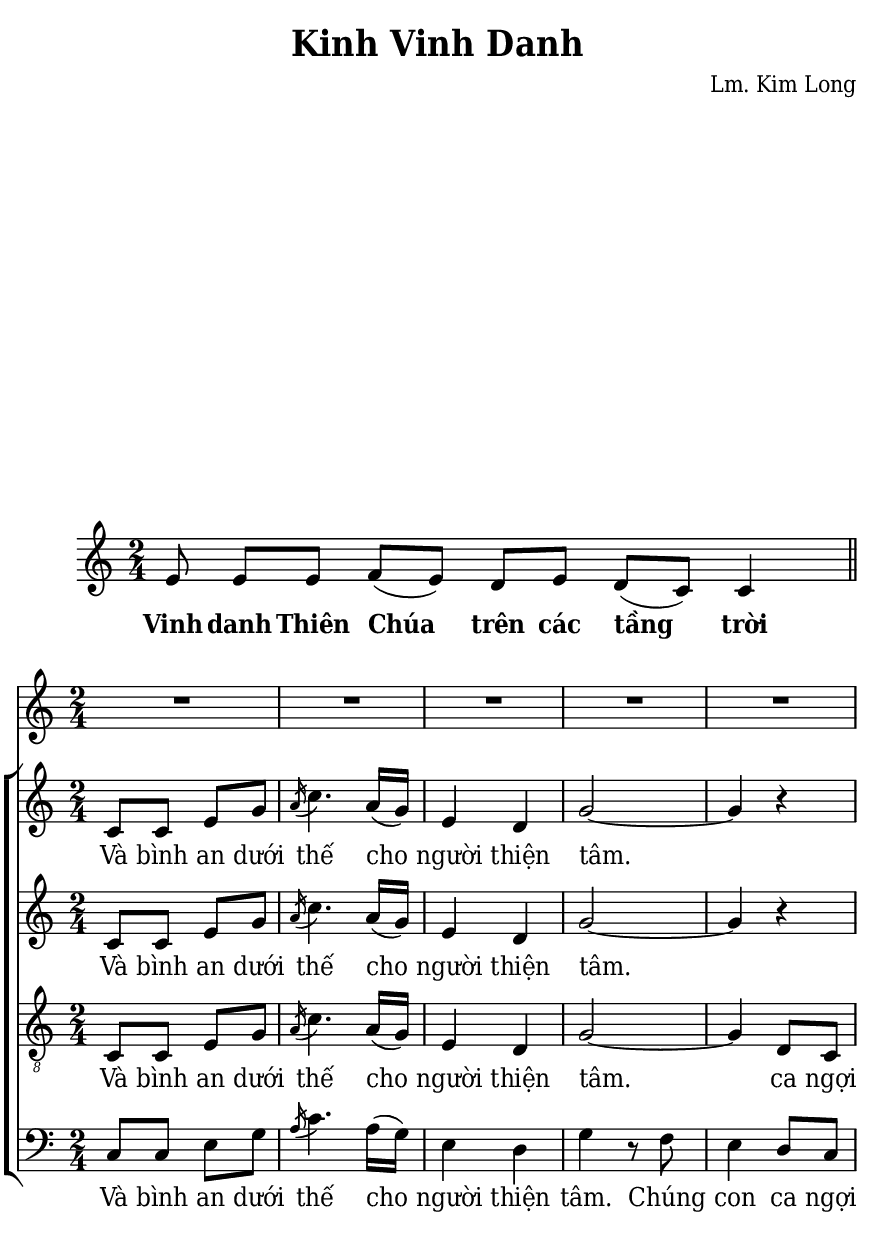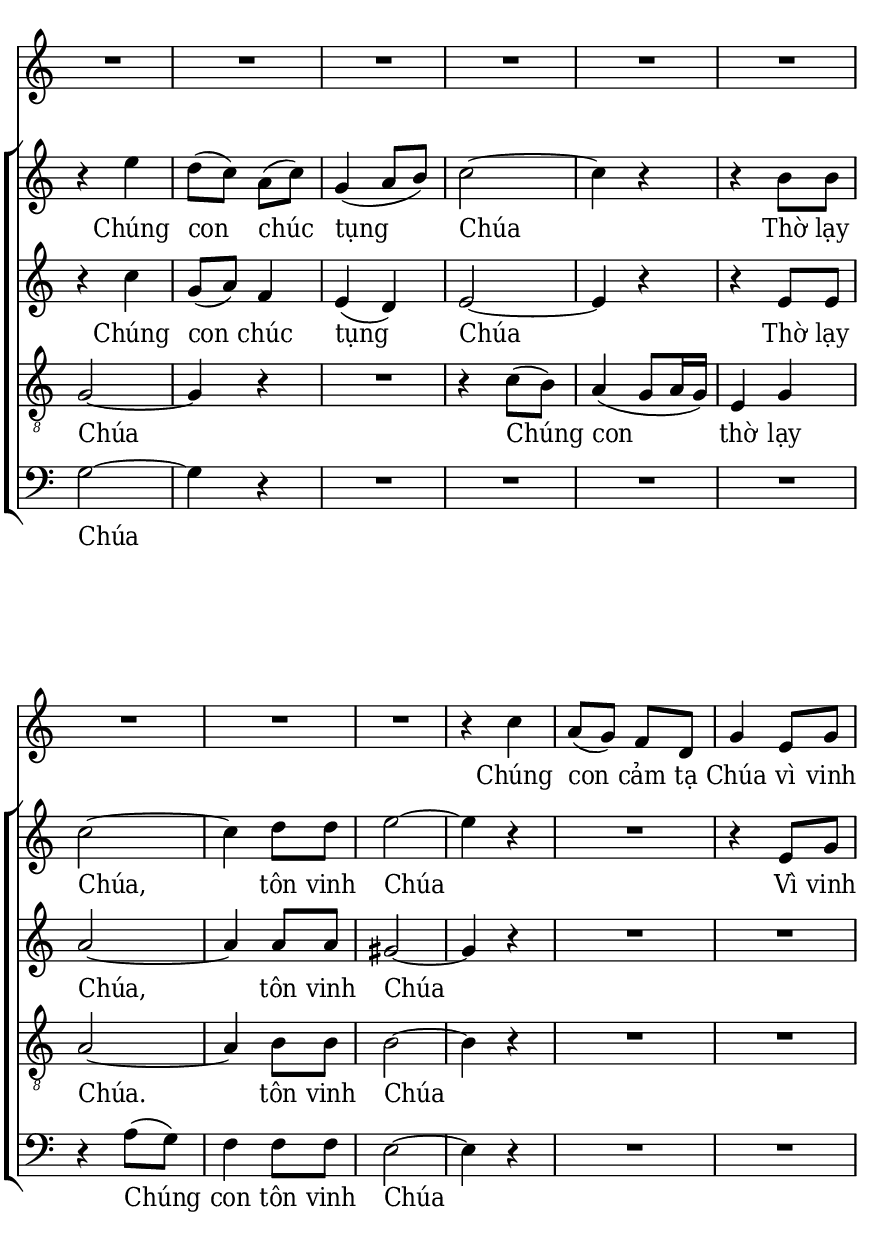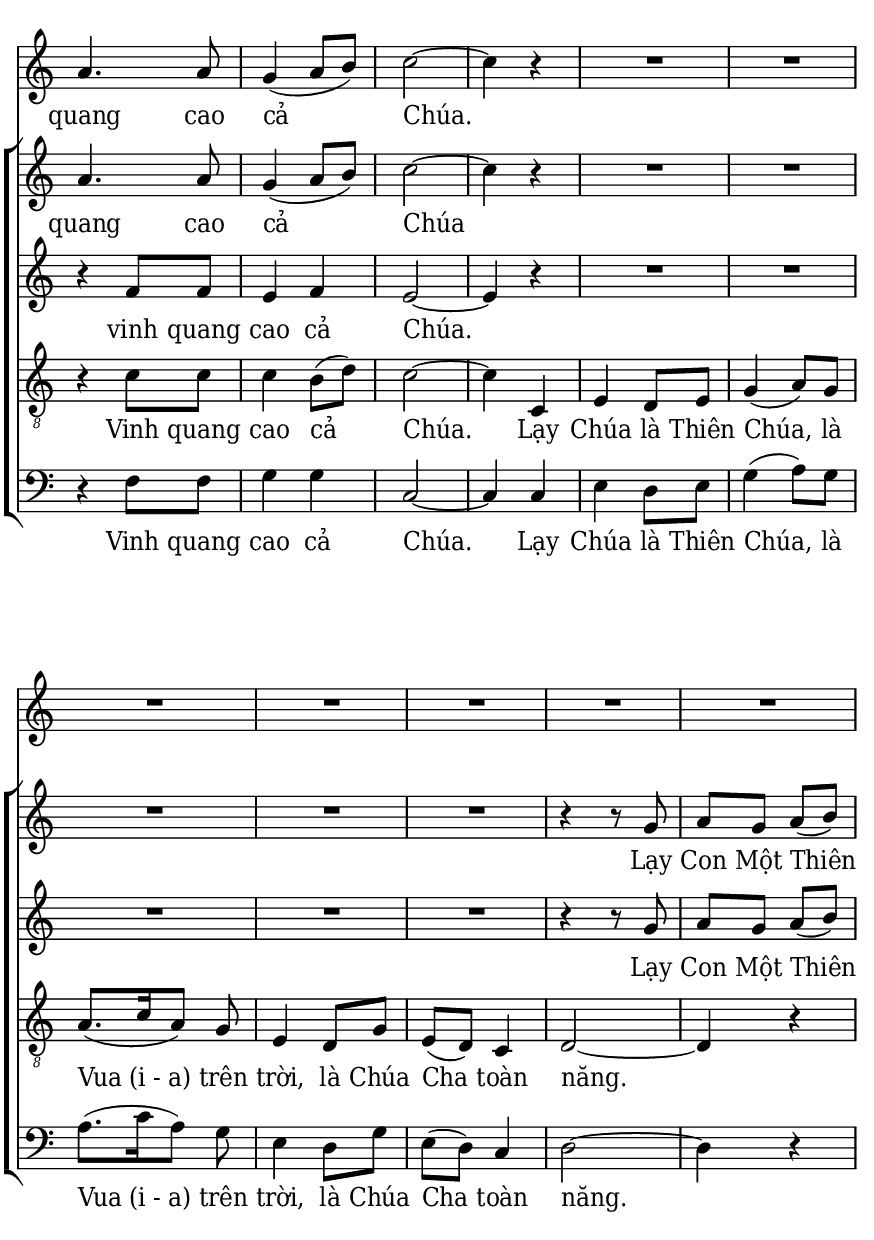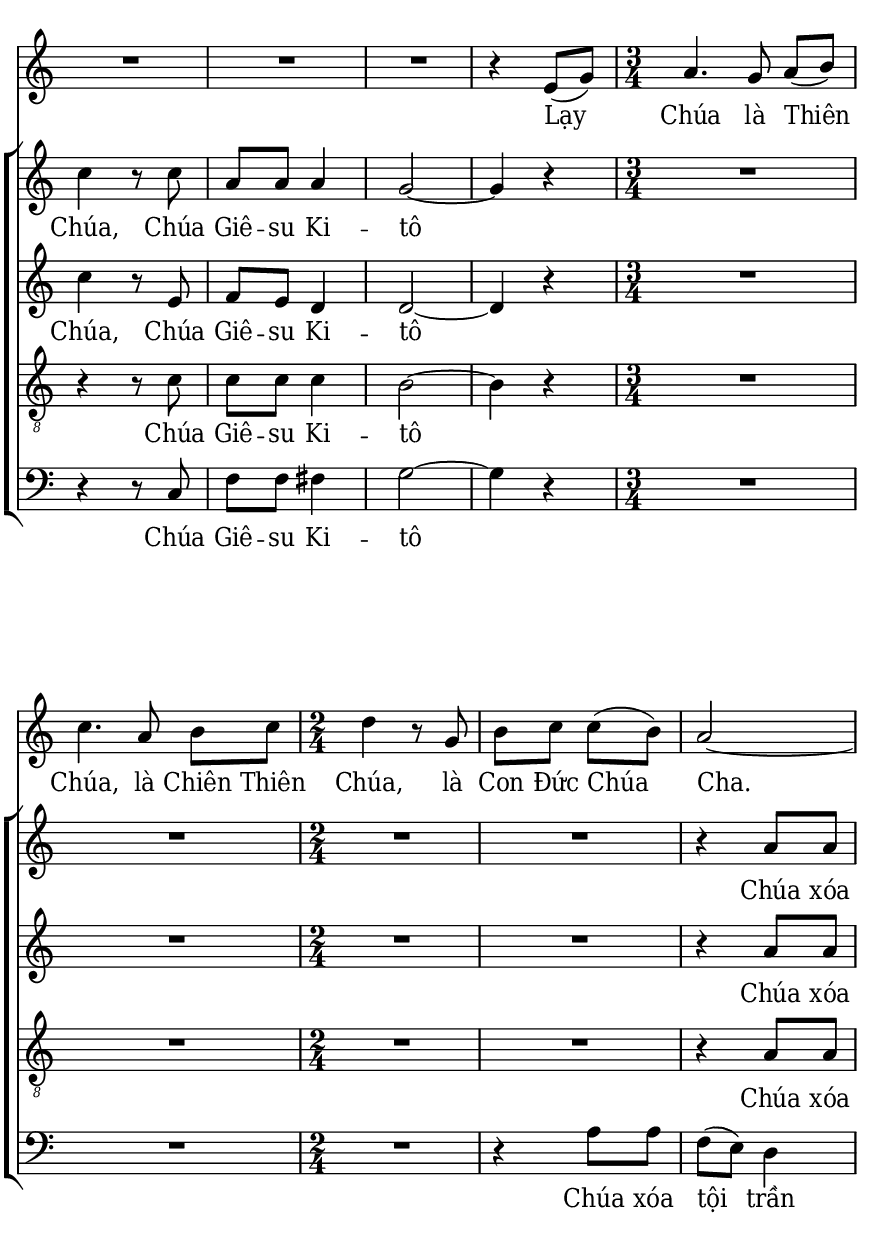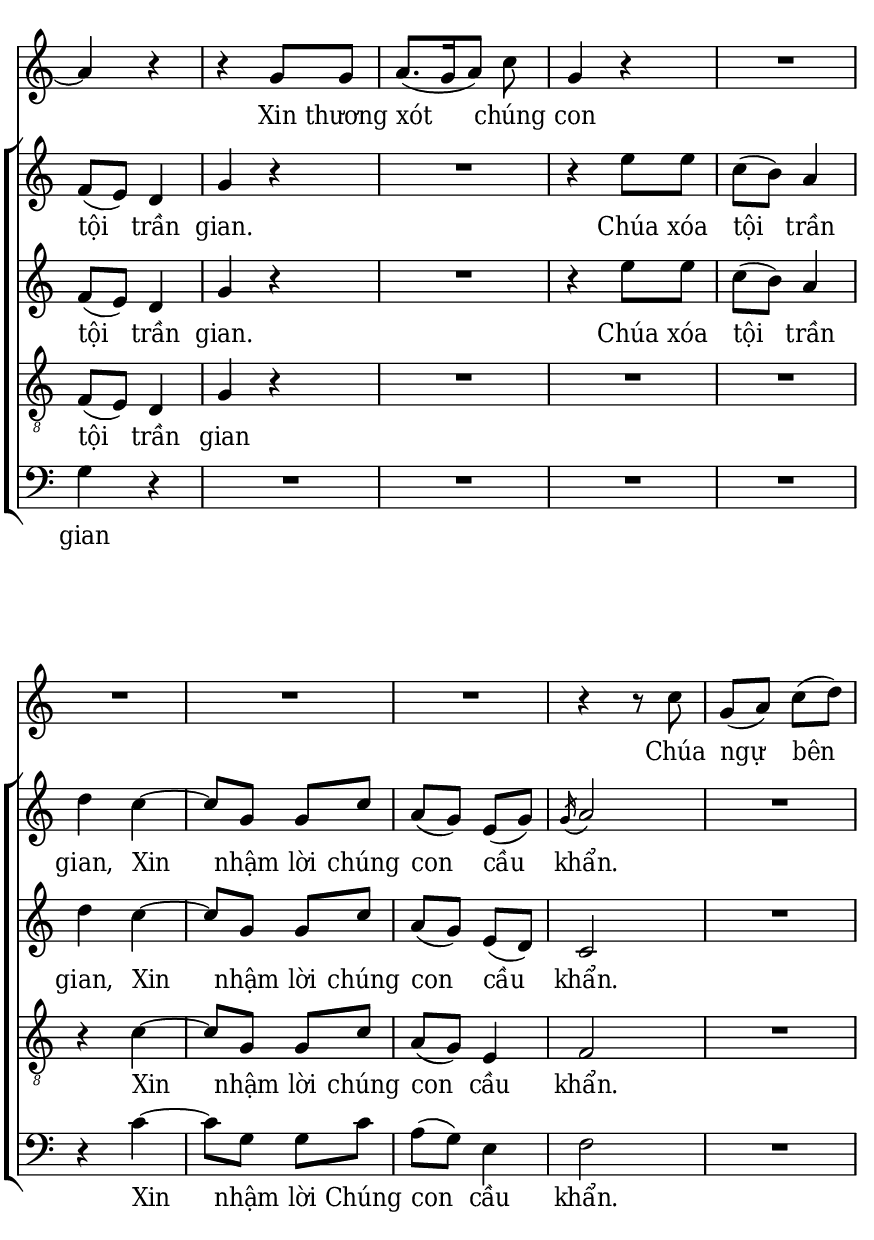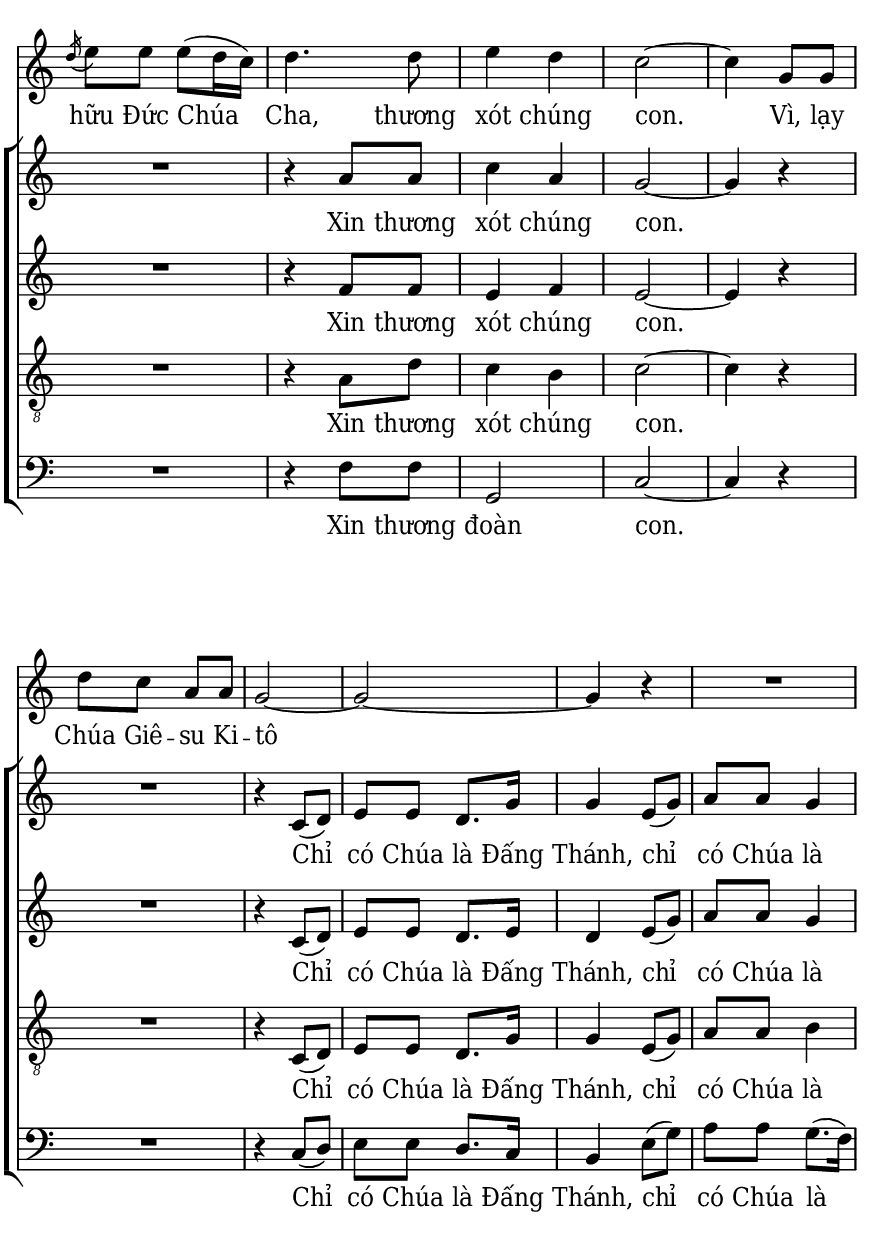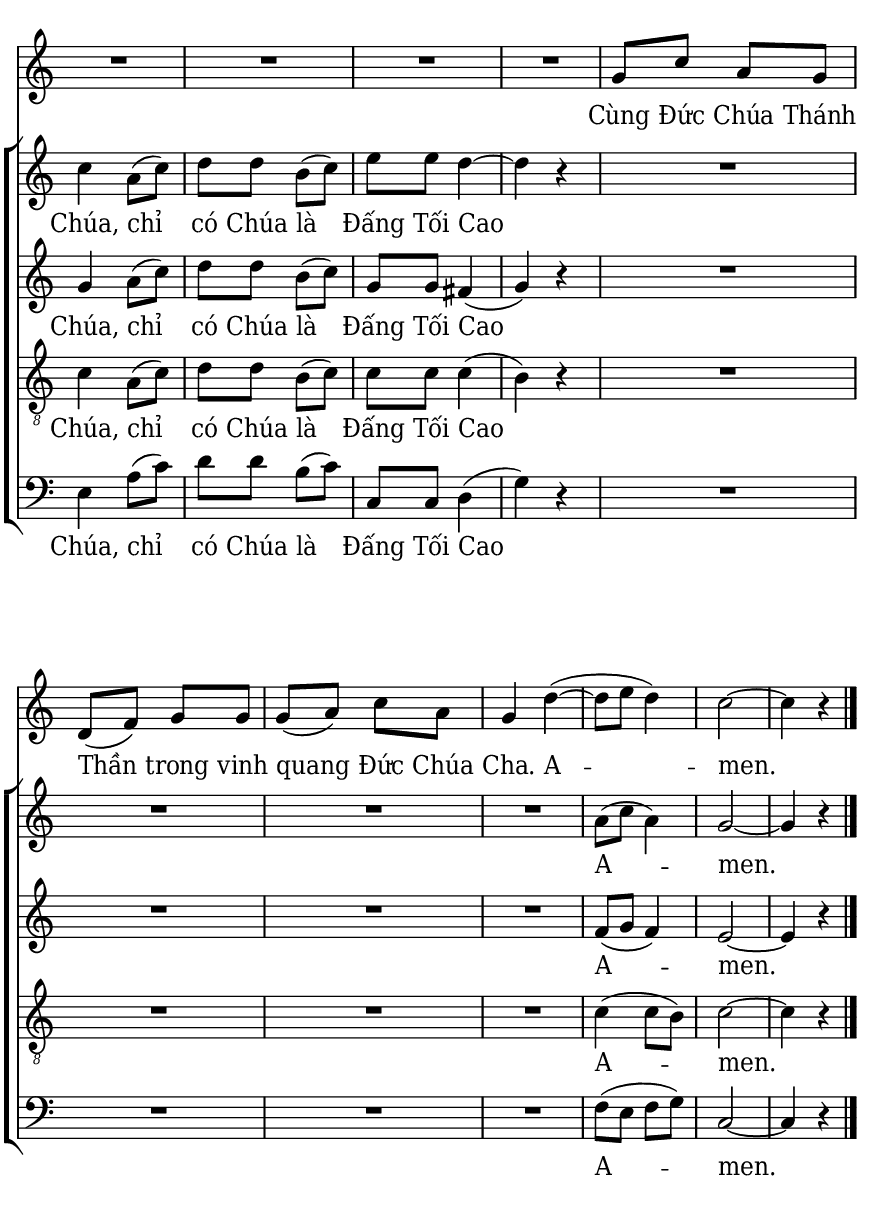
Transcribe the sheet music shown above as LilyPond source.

% Cài đặt chung
\version "2.22.1"
\include "english.ly"

\header {
  title = "Kinh Vinh Danh"
  composer = "Lm. Kim Long"
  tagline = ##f
}

% Nhạc điệp khúc
nhacDiepKhucXuong = \relative c' {
  \override Score.BarLine.break-visibility = ##(#f #f #f)
  \partial 4. e8 e e f (e) d e d (c) c4
  \override Score.BarLine.break-visibility = ##(#t #t #t)
  \bar "||"
}

nhacDiepKhucChuTe = \relative c' {
  R2*14
  r4 c' |
  a8 (g) f d |
  g4 e8 g |
  a4. a8 |
  g4 (a8 b) |
  c2 ~ |
  c4 r |
  R2*10
  r4 e,8 (g) |
  \time 3/4
  a4. g8 a ([b]) |
  c4. a8 b [c] |
  \time 2/4
  d4 r8 g, |
  b c c (b) |
  a2 ~ |
  a4 r |
  r g8 g |
  a8. _([g16 a8]) c |
  g4 r |
  R2*4
  r4 r8 c |
  g (a) c (d) |
  \slashedGrace { d16 ( } e8) e e (d16 c) |
  d4. d8 |
  e4 d |
  c2 ~ |
  c4 g8 g |
  d' c a a |
  g2 ~ |
  g ~ |
  g4 r |
  R2*5
  g8 c a g |
  d (f) g g |
  g (a) c a |
  g4 d' ~ ( |
  d8 e d4) |
  c2 ~ |
  c4 r \bar "|."
}

nhacDiepKhucSop = \relative c' {
  c8 c e g |
  \slashedGrace { a16 ( } c4.) a16 (g) |
  e4 d |
  g2 ~ |
  g4 r |
  r e' |
  d8 (c) a (c) |
  g4 (a8 b) |
  c2 ~ |
  c4 r |
  r b8 b |
  c2 ~ |
  c4 d8 d |
  e2 ~ |
  e4 r |
  R2
  r4 e,8 g |
  a4. a8 |
  g4 (a8 b) |
  c2 ~ |
  c4 r |
  R2*5
  r4 r8 g |
  a g a (b) |
  c4 r8 c |
  a a a4 |
  g2 ~ |
  g4 r 
  \time 3/4|
  R2.*2
  \time 2/4
  R2*2
  r4 a8 a |
  f (e) d4 |
  g4 r |
  R2
  r4 e'8 e |
  c (b) a4 |
  d c ~ |
  c8 g g c |
  a (g) e (g) |
  \slashedGrace { g16 ( } a2) |
  R2*2
  r4 a8 a |
  c4 a |
  g2 ~ |
  g4 r |
  R2
  r4 c,8 (d) |
  e e d8. g16 |
  g4 e8 (g) |
  a a g4 |
  c a8 (c) |
  d d b (c) |
  e e d4 ~ |
  d r |
  R2*4
  a8 (c \once \stemDown a4) |
  g2 ~ |
  g4 r
}

nhacDiepKhucAlto = \relative c' {
  c8 c e g |
  \slashedGrace { a16 ( } c4.) a16 (g) |
  e4 d |
  g2 ~ |
  g4 r |
  r c |
  g8 (a) f4 |
  e (d) |
  e2 ~ |
  e4 r |
  r e8 e |
  a2 ~ |
  a4 a8 a |
  gs2 ~ |
  gs4 r |
  R2
  R2
  r4 f8 f |
  e4 f |
  e2 ~ |
  e4 r |
  R2*5
  r4 r8 g |
  a g a (b) |
  c4 r8 e, |
  f e d4 |
  d2 ~ |
  d4 r 
  \time 3/4|
  R2.*2
  \time 2/4
  R2*2
  r4 a'8 a |
  f (e) d4 |
  g4 r |
  R2
  r4 e'8 e |
  c (b) a4 |
  d c ~ |
  c8 g g c |
  a (g) e (d) |
  c2 |
  R2*2
  r4 f8 f |
  e4 f |
  e2 ~ |
  e4 r |
  R2
  r4 c8 (d) |
  e e d8. e16 |
  d4 e8 (g) |
  a a g4 |
  g4 a8 (c) |
  d d b (c) |
  g g fs4 ( |
  g) r |
  R2*4
  f8 (g f4) |
  e2 ~ |
  e4 r
}

nhacDiepKhucTenor = \relative c {
  c8 c e g |
  \slashedGrace { a16 ( } c4.) a16 (g) |
  e4 d |
  g2 ~ |
  g4 d8 c |
  g'2 ~ |
  g4 r |
  R2
  r4 c8 (b) |
  a4 (g8 a16 g) |
  e4 g |
  a2 ~ |
  a4 b8 b |
  b2 ~ |
  b4 r |
  R2*2
  r4 c8 c |
  c4 b8 (d) |
  c2 ~ |
  c4 c, |
  e4 d8 e |
  g4 (a8) g |
  a8. ([c16 a8]) g |
  e4 d8 g |
  e8 (d) c4 |
  d2 ~ |
  d4 r |
  r r8 c' |
  c c c4 |
  b2 ~ |
  b4 r |
  R2.*2
  R2*2
  r4 a8 a f (e) d4 |
  g4 r |
  R2*3
  r4 c ~ |
  c8 g g c |
  a (g) e4 |
  f2 |
  R2*2
  r4 a8 d |
  c4 b |
  c2 ~ |
  c4 r |
  R2
  r4 c,8 (d) |
  e e d8. g16 |
  g4 e8 (g) |
  a a b4 |
  c a8 (c) |
  d d b (c) |
  c c c4 ( |
  b) r |
  R2*4
  c4 (c8 b) |
  c2 ~ |
  c4 r
}

nhacDiepKhucBas = \relative c {
  c8 c e g |
  \slashedGrace { a16 ( } c4.) a16 (g) |
  e4 d |
  g4 r8 f |
  e4 d8 c |
  g'2 ~ |
  g4 r
  R2
  R2*3
  r4 a8 (g) |
  f4 f8 f |
  e2 ~ |
  e4 r |
  R2*2
  r4 f8 f |
  g4 g |
  c,2 ~ |
  c4 c |
  e d8 e |
  g4 (a8) g |
  a8. ([c16 a8]) g |
  e4 d8 g |
  e (d) c4 |
  d2 ~ |
  d4 r |
  r r8 c |
  f f fs4 |
  g2 ~ |
  g4 r |
  R2.*2
  R2
  r4 a8 a |
  f (e) d4 |
  g r |
  R2*4
  r4 c ~ |
  c8 g g c |
  a (g) e4 |
  f2 |
  R2*2
  r4 f8 f |
  g,2 |
  c2 ~ |
  c4 r |
  R2
  r4 c8 (d) |
  e e d8. c16 |
  b4 e8 (g) |
  a a g8. (f16) |
  e4 a8 (c) |
  d d b (c) |
  c, c d4 ( |
  g) r |
  R2*4
  f8 (e f g) |
  c,2 ~ |
  c4 r
}

% Lời điệp khúc
loiDiepKhucXuong = \lyricmode {
  \override Lyrics.LyricText.font-series = #'bold
  Vinh danh Thiên Chúa trên các tầng trời
}

loiDiepKhucChuTe = \lyricmode {
  Chúng con cảm tạ Chúa vì vinh quang cao cả Chúa.
  Lạy Chúa là Thiên Chúa, là Chiên Thiên Chúa,
  là Con Đức Chúa Cha.
  Xin thương xót chúng con
  Chúa ngự bên hữu Đức Chúa Cha,
  thương xót chúng con.
  Vì, lạy Chúa Giê -- su Ki -- tô
  Cùng Đức Chúa Thánh Thần
  trong vinh quang Đức Chúa Cha.
  A -- men.
}

loiDiepKhucSop = \lyricmode {
  Và bình an dưới thế cho người thiện tâm.
  Chúng con chúc tụng Chúa
  Thờ lạy Chúa, tôn vinh Chúa
  Vì vinh quang cao cả Chúa
  Lạy Con Một Thiên Chúa, Chúa Giê -- su Ki -- tô
  Chúa xóa tội trần gian.
  Chúa xóa tội trần gian,
  Xin nhậm lời chúng con cầu khẩn.
  Xin thương xót chúng con.
  Chỉ có Chúa là Đấng Thánh,
  chỉ có Chúa là Chúa,
  chỉ có Chúa là Đấng Tối Cao
  A -- men.
}

loiDiepKhucAlto = \lyricmode {
  Và bình an dưới thế cho người thiện tâm.
  Chúng con chúc tụng Chúa
  Thờ lạy Chúa, tôn vinh Chúa
  vinh quang cao cả Chúa.
  Lạy Con Một Thiên Chúa, Chúa Giê -- su Ki -- tô
  Chúa xóa tội trần gian.
  Chúa xóa tội trần gian,
  Xin nhậm lời chúng con cầu khẩn.
  Xin thương xót chúng con.
  Chỉ có Chúa là Đấng Thánh,
  chỉ có Chúa là Chúa, chỉ có Chúa là Đấng Tối Cao
  A -- men.
}

loiDiepKhucTenor = \lyricmode {
  Và bình an dưới thế cho người thiện tâm.
  ca ngợi Chúa
  Chúng con thờ lạy Chúa.
  tôn vinh Chúa
  Vinh quang cao cả Chúa.
  Lạy Chúa là Thiên Chúa, là "Vua (i - a)" trên trời,
  là Chúa Cha toàn năng.
  Chúa Giê -- su Ki -- tô
  Chúa xóa tội trần gian
  Xin nhậm lời chúng con cầu khẩn.
  Xin thương xót chúng con.
  Chỉ có Chúa là Đấng Thánh, chỉ có Chúa là Chúa,
  chỉ có Chúa là Đấng Tối Cao
  A -- men.
}

loiDiepKhucBas = \lyricmode {
  Và bình an dưới thế cho người thiện tâm.
  Chúng con ca ngợi Chúa
  Chúng con tôn vinh Chúa
  Vinh quang cao cả Chúa.
  Lạy Chúa là Thiên Chúa, là "Vua (i - a)" trên trời,
  là Chúa Cha toàn năng.
  Chúa Giê -- su Ki -- tô
  Chúa xóa tội trần gian
  Xin nhậm lời Chúng con cầu khẩn.
  Xin thương đoàn con.
  Chỉ có Chúa là Đấng Thánh,
  chỉ có Chúa là Chúa, chỉ có Chúa là Đấng Tối Cao
  A -- men.
}

% Dàn trang
\paper {
  #(set-paper-size "a5")
  top-margin = 3\mm
  bottom-margin = 3\mm
  left-margin = 3\mm
  right-margin = 3\mm
  indent = #0
  #(define fonts
	 (make-pango-font-tree "Deja Vu Serif Condensed"
	 		       "Deja Vu Serif Condensed"
			       "Deja Vu Serif Condensed"
			       (/ 20 20)))
  print-page-number = ##f
  %page-count = 6
}

TongNhip = {
  \key c \major \time 2/4
  \set Timing.beamExceptions = #'()
  \set Timing.baseMoment = #(ly:make-moment 1/4)
}

\markup {
  \vspace #13
}

\score {
  \new ChoirStaff <<
    \new Staff <<
        \clef treble
        \new Voice = xuong {
          \TongNhip \nhacDiepKhucXuong
        }
        \new Lyrics \lyricsto xuong \loiDiepKhucXuong
    >>
  >>
  \layout {
    ragged-right = ##f
    indent = #10
  }
}

\score {
  <<
    \new Staff <<
        \clef treble
        \new Voice = chuTe {
          \TongNhip \nhacDiepKhucChuTe
        }
        \new Lyrics \lyricsto chuTe \loiDiepKhucChuTe
    >>
    \new ChoirStaff <<
      \new Staff <<
          \clef treble
          \new Voice = beSop {
            \TongNhip \nhacDiepKhucSop
          }
          \new Lyrics \lyricsto beSop \loiDiepKhucSop
      >>
      \new Staff <<
          \clef treble
          \new Voice = beAlto {
            \TongNhip \nhacDiepKhucAlto
          }
          \new Lyrics \lyricsto beAlto \loiDiepKhucAlto
      >>
      \new Staff <<
          \clef "violin_8"
          \new Voice = beTenor {
            \TongNhip \nhacDiepKhucTenor
          }
          \new Lyrics \lyricsto beTenor \loiDiepKhucTenor
      >>
      \new Staff <<
          \clef bass
          \new Voice = beBas {
            \TongNhip \nhacDiepKhucBas
          }
          \new Lyrics \lyricsto beBas \loiDiepKhucBas
      >>
    >>
  >>
  \layout {
    \override Lyrics.LyricSpace.minimum-distance = #0.8
    \override LyricHyphen.minimum-distance = #1.5
    \override Score.BarNumber.break-visibility = ##(#f #f #f)
    \override Score.SpacingSpanner.uniform-stretching = ##t
  }
}
